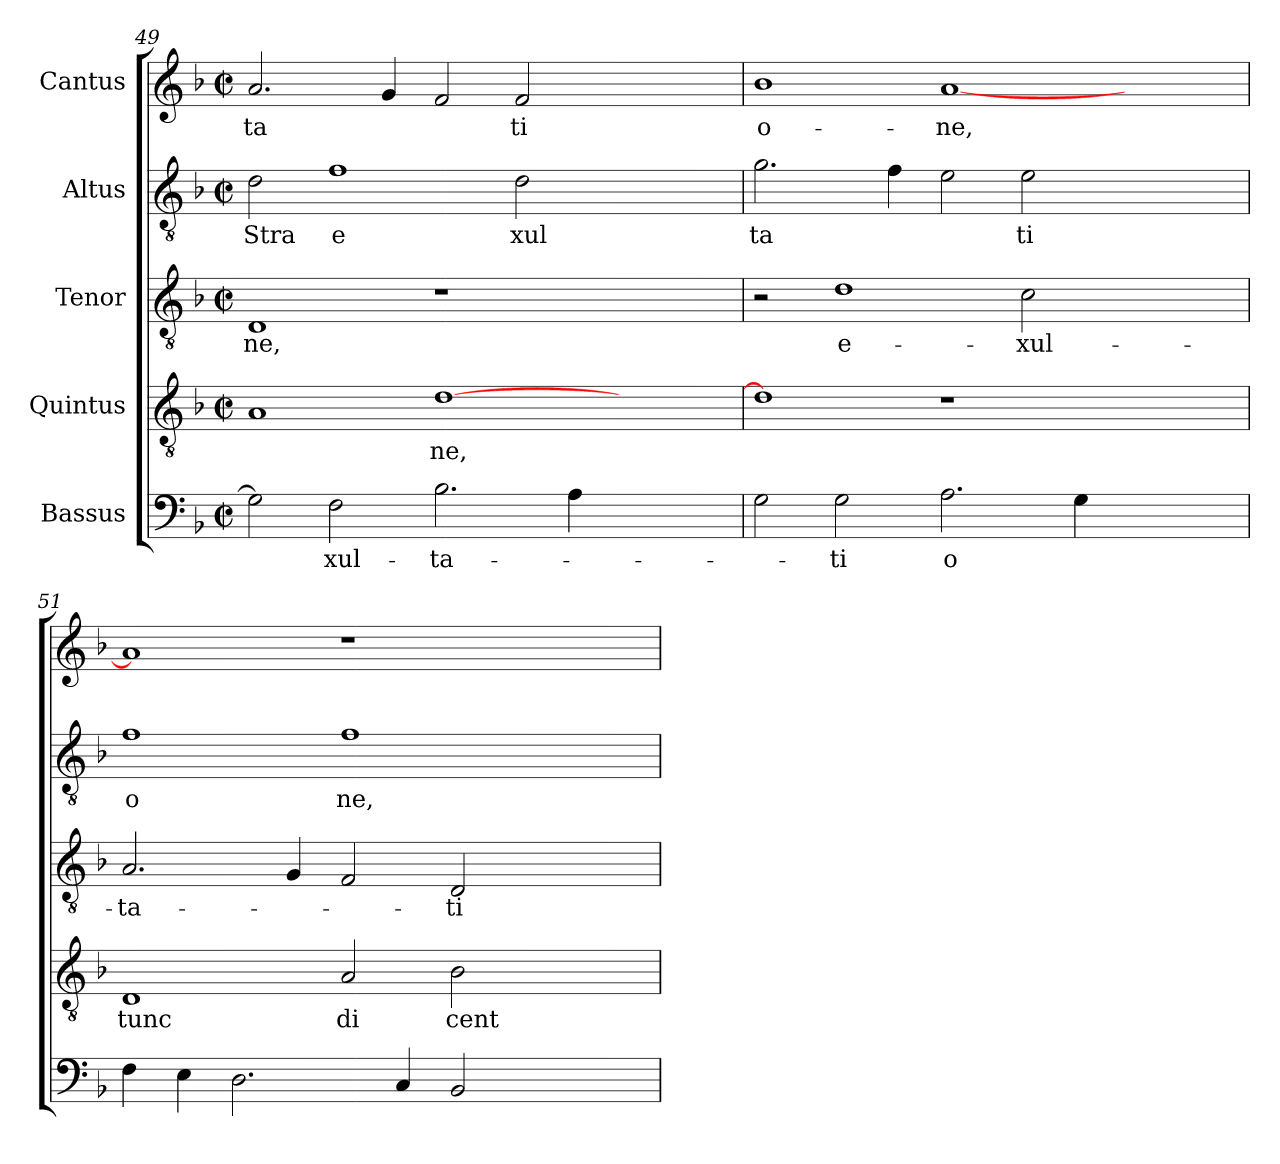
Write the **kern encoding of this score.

**kern	**text	**kern	**text	**kern	**text	**kern	**text	**kern	**text
*part5	*part5	*part4	*part4	*part3	*part3	*part2	*part2	*part1	*part1
*staff5	*staff5	*staff4	*staff4	*staff3	*staff3	*staff2	*staff2	*staff1	*staff1
*I"Bassus	*	*I"Quintus	*	*I"Tenor	*	*I"Altus	*	*I"Cantus	*
*clefF4	*	*clefGv2	*	*clefGv2	*	*clefGv2	*	*clefG2	*
*k[b-]	*	*k[b-]	*	*k[b-]	*	*k[b-]	*	*k[b-]	*
*F:	*	*F:	*	*F:	*	*F:	*	*F:	*
*M2/2	*	*M2/2	*	*M2/2	*	*M2/2	*	*M2/2	*
*met(c|)	*	*met(c|)	*	*met(c|)	*	*met(c|)	*	*met(c|)	*
=49	=49	=49	=49	=49	=49	=49	=49	=49	=49
!	!	!	!	!	!LO:LY:b:cj	!	!LO:LY:b:cj	!	!LO:LY:b:cj
2G\]	.	1A	.	1D	-ne,	2d\	Stra	2.a/	ta
!	!LO:LY:b:cj	!	!	!	!	!	!LO:LY:b:cj	!	!
2F\	-xul-	.	.	.	.	1f	e	.	.
.	.	.	.	.	.	.	.	4g/	.
!	!LO:LY:b:cj	!	!LO:LY:b:cj	!LO:N:vis=1	!	!	!	!	!
2.B-\	-ta-	[>1d	ne,	0r	.	.	.	2f/	.
!	!	!	!	!	!	!	!LO:LY:b:cj	!	!LO:LY:b:cj
.	.	.	.	.	.	2d\	xul	2f/	ti
4A\	.	.	.	.	.	.	.	.	.
1ryy	.	1ryy	.	.	.	1ryy	.	1ryy	.
!!LO:LB:g=z
=50	=50	=50	=50	=50	=50	=50	=50	=50	=50
!	!	!	!	!	!	!	!LO:LY:b:cj	!	!LO:LY:b:cj
2G\	.	1d]	.	2r	.	2.g\	ta	1b-	o-
!	!LO:LY:b:cj	!	!	!	!LO:LY:b:cj	!	!	!	!
2G\	-ti	.	.	1d	e-	.	.	.	.
.	.	.	.	.	.	4f\	.	.	.
!	!LO:LY:b:cj	!LO:N:vis=1	!	!	!	!	!	!	!LO:LY:b:cj
2.A\	o	0r	.	.	.	2e\	.	[<1a	-ne,
!	!	!	!	!	!LO:LY:b:cj	!	!LO:LY:b:cj	!	!
.	.	.	.	2c\	-xul-	2e\	ti	.	.
4G\	.	.	.	.	.	.	.	.	.
1ryy	.	.	.	1ryy	.	1ryy	.	1ryy	.
=51	=51	=51	=51	=51	=51	=51	=51	=51	=51
!	!	!	!LO:LY:b:cj	!	!LO:LY:b:cj	!	!LO:LY:b:cj	!	!
4F\	.	1D	tunc	2.A/	-ta-	1f	o	1a]	.
4E\	.	.	.	.	.	.	.	.	.
2.D\	.	.	.	.	.	.	.	.	.
.	.	.	.	4G/	.	.	.	.	.
!	!	!	!LO:LY:b:cj	!	!	!	!LO:LY:b:cj	!LO:N:vis=1	!
.	.	2A/	di	2F/	.	1f	ne,	0r	.
4C/	.	.	.	.	.	.	.	.	.
!	!	!	!LO:LY:b:cj	!	!LO:LY:b:cj	!	!	!	!
2BB-/	.	2B-\	cent	2D/	-ti-	.	.	.	.
1ryy	.	1ryy	.	1ryy	.	1ryy	.	.	.
=	=	=	=	=	=	=	=	=	=
*-	*-	*-	*-	*-	*-	*-	*-	*-	*-
